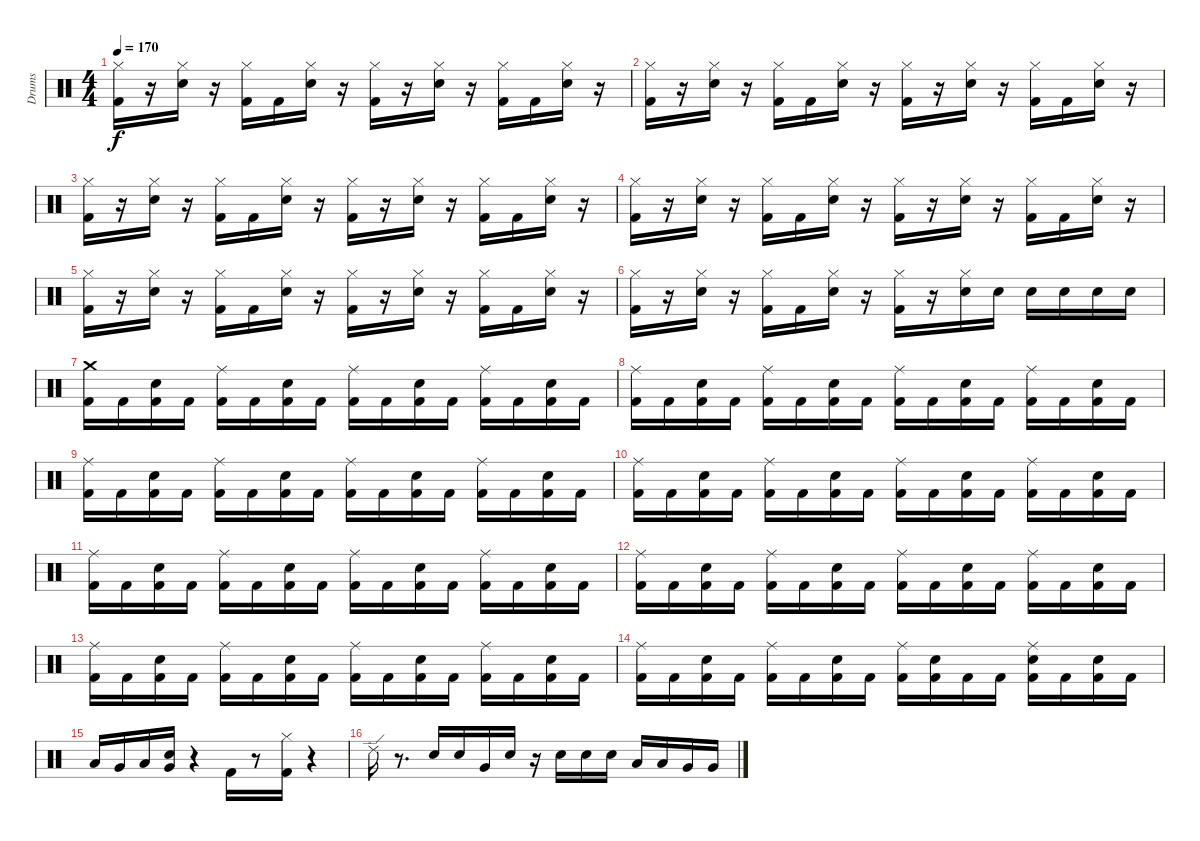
\track ("Drums" "Drums") {instrument percussion}
\staff {score}
\articulation defaults
\ts (4 4)
\tempo 170
\clef neutral
\ks c
("Kick (hit) 2" "Hi-Hat (closed)").16{dy f} r.16 ("Electric Snare (hit)" "Hi-Hat (closed)").16 r.16 ("Kick (hit) 2" "Hi-Hat (closed)").16 "Kick (hit) 2".16 ("Electric Snare (hit)" "Hi-Hat (closed)").16 r.16 ("Kick (hit) 2" "Hi-Hat (closed)").16 r.16 ("Electric Snare (hit)" "Hi-Hat (closed)").16 r.16 ("Kick (hit) 2" "Hi-Hat (closed)").16 "Kick (hit) 2".16 ("Electric Snare (hit)" "Hi-Hat (closed)").16 r.16 |
("Kick (hit) 2" "Hi-Hat (closed)").16 r.16 ("Electric Snare (hit)" "Hi-Hat (closed)").16 r.16 ("Kick (hit) 2" "Hi-Hat (closed)").16 "Kick (hit) 2".16 ("Electric Snare (hit)" "Hi-Hat (closed)").16 r.16 ("Kick (hit) 2" "Hi-Hat (closed)").16 r.16 ("Electric Snare (hit)" "Hi-Hat (closed)").16 r.16 ("Kick (hit) 2" "Hi-Hat (closed)").16 "Kick (hit) 2".16 ("Electric Snare (hit)" "Hi-Hat (closed)").16 r.16 |
("Kick (hit) 2" "Hi-Hat (closed)").16 r.16 ("Electric Snare (hit)" "Hi-Hat (closed)").16 r.16 ("Kick (hit) 2" "Hi-Hat (closed)").16 "Kick (hit) 2".16 ("Electric Snare (hit)" "Hi-Hat (closed)").16 r.16 ("Kick (hit) 2" "Hi-Hat (closed)").16 r.16 ("Electric Snare (hit)" "Hi-Hat (closed)").16 r.16 ("Kick (hit) 2" "Hi-Hat (closed)").16 "Kick (hit) 2".16 ("Electric Snare (hit)" "Hi-Hat (closed)").16 r.16 |
("Kick (hit) 2" "Hi-Hat (closed)").16 r.16 ("Electric Snare (hit)" "Hi-Hat (closed)").16 r.16 ("Kick (hit) 2" "Hi-Hat (closed)").16 "Kick (hit) 2".16 ("Electric Snare (hit)" "Hi-Hat (closed)").16 r.16 ("Kick (hit) 2" "Hi-Hat (closed)").16 r.16 ("Electric Snare (hit)" "Hi-Hat (closed)").16 r.16 ("Kick (hit) 2" "Hi-Hat (closed)").16 "Kick (hit) 2".16 ("Electric Snare (hit)" "Hi-Hat (closed)").16 r.16 |
("Kick (hit) 2" "Hi-Hat (closed)").16 r.16 ("Electric Snare (hit)" "Hi-Hat (closed)").16 r.16 ("Kick (hit) 2" "Hi-Hat (closed)").16 "Kick (hit) 2".16 ("Electric Snare (hit)" "Hi-Hat (closed)").16 r.16 ("Kick (hit) 2" "Hi-Hat (closed)").16 r.16 ("Electric Snare (hit)" "Hi-Hat (closed)").16 r.16 ("Kick (hit) 2" "Hi-Hat (closed)").16 "Kick (hit) 2".16 ("Electric Snare (hit)" "Hi-Hat (closed)").16 r.16 |
("Kick (hit) 2" "Hi-Hat (closed)").16 r.16 ("Electric Snare (hit)" "Hi-Hat (closed)").16 r.16 ("Kick (hit) 2" "Hi-Hat (closed)").16 "Kick (hit) 2".16 ("Electric Snare (hit)" "Hi-Hat (closed)").16 r.16 ("Kick (hit) 2" "Hi-Hat (closed)").16 r.16 ("Electric Snare (hit)" "Hi-Hat (closed)").16 "Electric Snare (hit)".16 "Electric Snare (hit)".16 "Electric Snare (hit)".16 "Electric Snare (hit)".16 "Electric Snare (hit)".16 |
("Kick (hit) 2" "Crash medium (hit)").16 "Kick (hit) 2".16 ("Kick (hit) 2" "Electric Snare (hit)").16 "Kick (hit) 2".16 ("Kick (hit) 2" "Ride (middle)").16 "Kick (hit) 2".16 ("Kick (hit) 2" "Electric Snare (hit)").16 "Kick (hit) 2".16 ("Kick (hit) 2" "Ride (middle)").16 "Kick (hit) 2".16 ("Kick (hit) 2" "Electric Snare (hit)").16 "Kick (hit) 2".16 ("Kick (hit) 2" "Ride (middle)").16 "Kick (hit) 2".16 ("Kick (hit) 2" "Electric Snare (hit)").16 "Kick (hit) 2".16 |
("Kick (hit) 2" "Ride (middle)").16 "Kick (hit) 2".16 ("Kick (hit) 2" "Electric Snare (hit)").16 "Kick (hit) 2".16 ("Kick (hit) 2" "Ride (middle)").16 "Kick (hit) 2".16 ("Kick (hit) 2" "Electric Snare (hit)").16 "Kick (hit) 2".16 ("Kick (hit) 2" "Ride (middle)").16 "Kick (hit) 2".16 ("Kick (hit) 2" "Electric Snare (hit)").16 "Kick (hit) 2".16 ("Kick (hit) 2" "Ride (middle)").16 "Kick (hit) 2".16 ("Kick (hit) 2" "Electric Snare (hit)").16 "Kick (hit) 2".16 |
("Kick (hit) 2" "Ride (middle)").16 "Kick (hit) 2".16 ("Kick (hit) 2" "Electric Snare (hit)").16 "Kick (hit) 2".16 ("Kick (hit) 2" "Ride (middle)").16 "Kick (hit) 2".16 ("Kick (hit) 2" "Electric Snare (hit)").16 "Kick (hit) 2".16 ("Kick (hit) 2" "Ride (middle)").16 "Kick (hit) 2".16 ("Kick (hit) 2" "Electric Snare (hit)").16 "Kick (hit) 2".16 ("Kick (hit) 2" "Ride (middle)").16 "Kick (hit) 2".16 ("Kick (hit) 2" "Electric Snare (hit)").16 "Kick (hit) 2".16 |
("Kick (hit) 2" "Ride (middle)").16 "Kick (hit) 2".16 ("Kick (hit) 2" "Electric Snare (hit)").16 "Kick (hit) 2".16 ("Kick (hit) 2" "Ride (middle)").16 "Kick (hit) 2".16 ("Kick (hit) 2" "Electric Snare (hit)").16 "Kick (hit) 2".16 ("Kick (hit) 2" "Ride (middle)").16 "Kick (hit) 2".16 ("Kick (hit) 2" "Electric Snare (hit)").16 "Kick (hit) 2".16 ("Kick (hit) 2" "Ride (middle)").16 "Kick (hit) 2".16 ("Kick (hit) 2" "Electric Snare (hit)").16 "Kick (hit) 2".16 |
("Kick (hit) 2" "Ride (middle)").16 "Kick (hit) 2".16 ("Kick (hit) 2" "Electric Snare (hit)").16 "Kick (hit) 2".16 ("Kick (hit) 2" "Ride (middle)").16 "Kick (hit) 2".16 ("Kick (hit) 2" "Electric Snare (hit)").16 "Kick (hit) 2".16 ("Kick (hit) 2" "Ride (middle)").16 "Kick (hit) 2".16 ("Kick (hit) 2" "Electric Snare (hit)").16 "Kick (hit) 2".16 ("Kick (hit) 2" "Ride (middle)").16 "Kick (hit) 2".16 ("Kick (hit) 2" "Electric Snare (hit)").16 "Kick (hit) 2".16 |
("Kick (hit) 2" "Ride (middle)").16 "Kick (hit) 2".16 ("Kick (hit) 2" "Electric Snare (hit)").16 "Kick (hit) 2".16 ("Kick (hit) 2" "Ride (middle)").16 "Kick (hit) 2".16 ("Kick (hit) 2" "Electric Snare (hit)").16 "Kick (hit) 2".16 ("Kick (hit) 2" "Ride (middle)").16 "Kick (hit) 2".16 ("Kick (hit) 2" "Electric Snare (hit)").16 "Kick (hit) 2".16 ("Kick (hit) 2" "Ride (middle)").16 "Kick (hit) 2".16 ("Kick (hit) 2" "Electric Snare (hit)").16 "Kick (hit) 2".16 |
("Kick (hit) 2" "Ride (middle)").16 "Kick (hit) 2".16 ("Kick (hit) 2" "Electric Snare (hit)").16 "Kick (hit) 2".16 ("Kick (hit) 2" "Ride (middle)").16 "Kick (hit) 2".16 ("Kick (hit) 2" "Electric Snare (hit)").16 "Kick (hit) 2".16 ("Kick (hit) 2" "Ride (middle)").16 "Kick (hit) 2".16 ("Kick (hit) 2" "Electric Snare (hit)").16 "Kick (hit) 2".16 ("Kick (hit) 2" "Ride (middle)").16 "Kick (hit) 2".16 ("Kick (hit) 2" "Electric Snare (hit)").16 "Kick (hit) 2".16 |
("Kick (hit) 2" "Ride (middle)").16 "Kick (hit) 2".16 ("Kick (hit) 2" "Electric Snare (hit)").16 "Kick (hit) 2".16 ("Kick (hit) 2" "Ride (middle)").16 "Kick (hit) 2".16 ("Kick (hit) 2" "Electric Snare (hit)").16 "Kick (hit) 2".16 ("Kick (hit) 2" "Ride (middle)").16 ("Kick (hit) 2" "Electric Snare (hit)").16 "Kick (hit) 2".16 "Kick (hit) 2".16 ("Kick (hit) 2" "Electric Snare (hit)" "Ride (middle)").16 "Kick (hit) 2".16 ("Kick (hit) 2" "Electric Snare (hit)").16 "Kick (hit) 2".16 |
"Low Tom (hit)".16 "Very Low Tom (hit)".16 "Low Floor Tom (hit)".16 ("Electric Snare (hit)" "Very Low Tom (hit)").16 r.4 "Kick (hit) 2".16 r.8 ("Kick (hit) 2" "Hi-Hat (closed)").16 r.4 |
"Ride (edge) 2".16 r.8{d} "Electric Snare (hit)".16 "Electric Snare (hit)".16 "Very Low Tom (hit)".16 "Electric Snare (hit)".16 r.16 "Electric Snare (hit)".16 "Electric Snare (hit)".16 "Electric Snare (hit)".16 "Low Tom (hit)".16 "Low Tom (hit)".16 "Very Low Tom (hit)".16 "Very Low Tom (hit)".16
